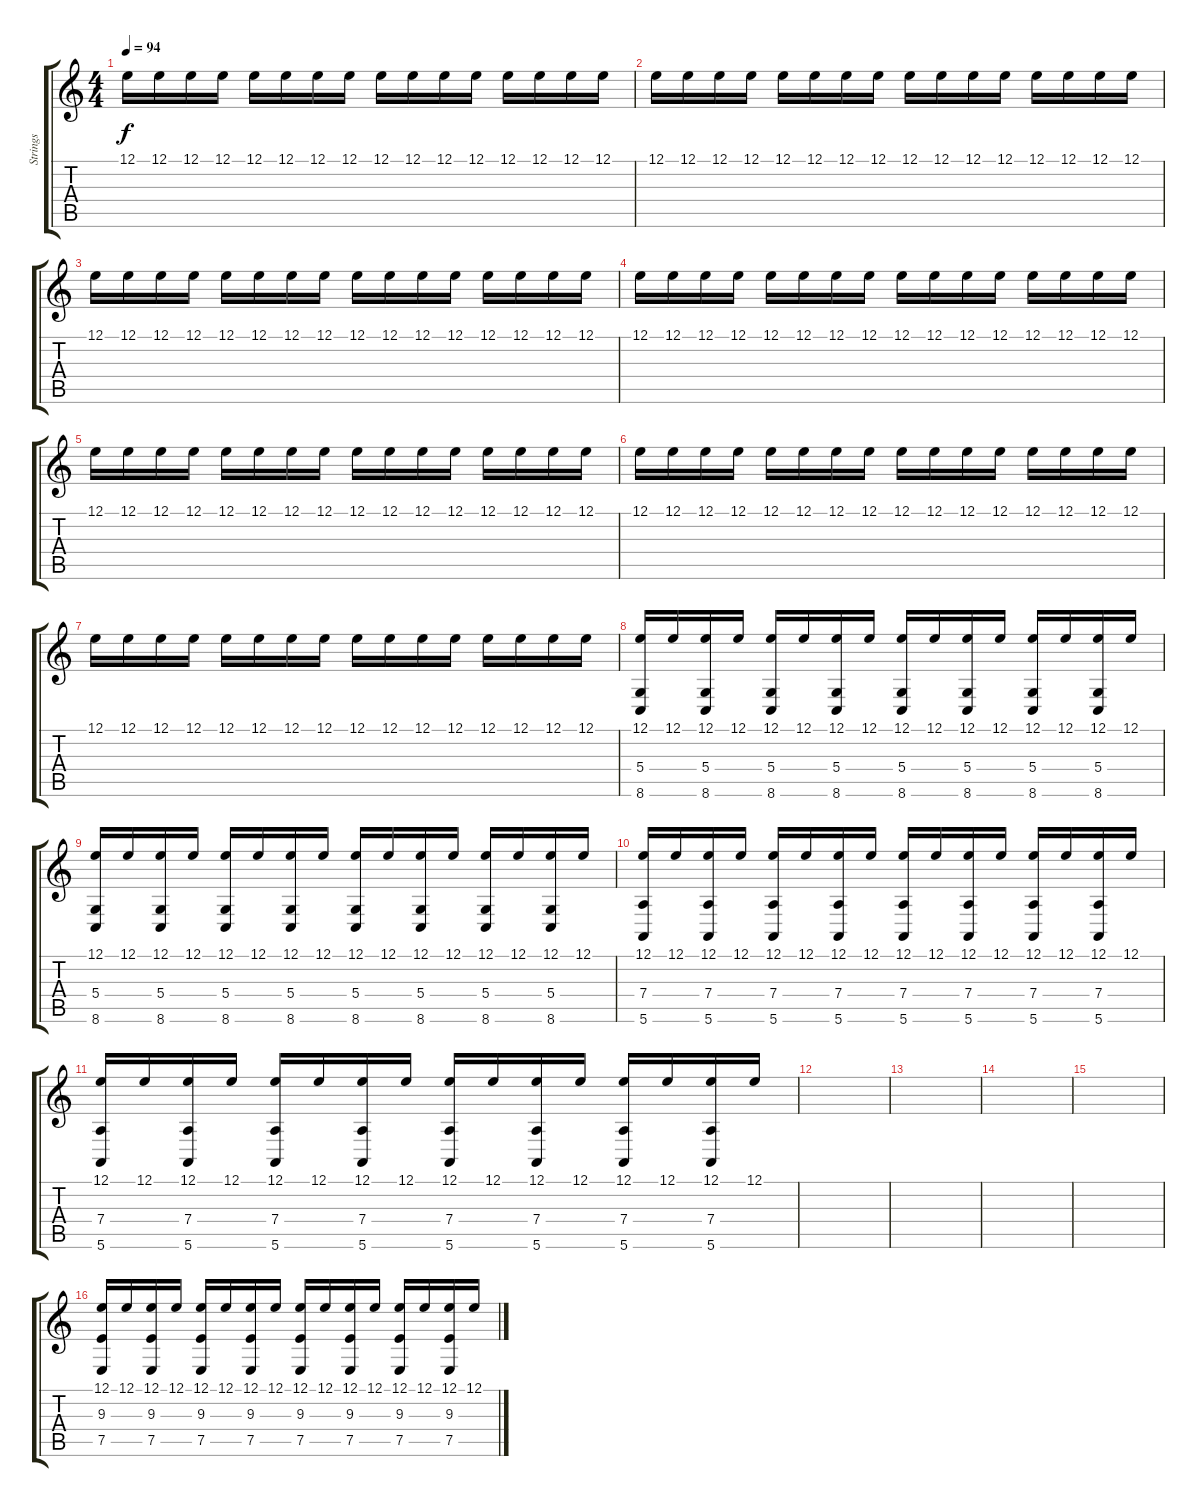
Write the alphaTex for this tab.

\track ("Strings" "Strings") {instrument stringensemble1}
\staff {score tabs}
\tuning (E4 B3 G3 D3 A2 E2) {hide}
\ts (4 4)
\tempo 94
\clef g2
\ks c
12.1.16{dy f} 12.1.16 12.1.16 12.1.16 12.1.16 12.1.16 12.1.16 12.1.16 12.1.16 12.1.16 12.1.16 12.1.16 12.1.16 12.1.16 12.1.16 12.1.16 |
12.1.16 12.1.16 12.1.16 12.1.16 12.1.16 12.1.16 12.1.16 12.1.16 12.1.16 12.1.16 12.1.16 12.1.16 12.1.16 12.1.16 12.1.16 12.1.16 |
12.1.16 12.1.16 12.1.16 12.1.16 12.1.16 12.1.16 12.1.16 12.1.16 12.1.16 12.1.16 12.1.16 12.1.16 12.1.16 12.1.16 12.1.16 12.1.16 |
12.1.16 12.1.16 12.1.16 12.1.16 12.1.16 12.1.16 12.1.16 12.1.16 12.1.16 12.1.16 12.1.16 12.1.16 12.1.16 12.1.16 12.1.16 12.1.16 |
12.1.16 12.1.16 12.1.16 12.1.16 12.1.16 12.1.16 12.1.16 12.1.16 12.1.16 12.1.16 12.1.16 12.1.16 12.1.16 12.1.16 12.1.16 12.1.16 |
12.1.16 12.1.16 12.1.16 12.1.16 12.1.16 12.1.16 12.1.16 12.1.16 12.1.16 12.1.16 12.1.16 12.1.16 12.1.16 12.1.16 12.1.16 12.1.16 |
12.1.16 12.1.16 12.1.16 12.1.16 12.1.16 12.1.16 12.1.16 12.1.16 12.1.16 12.1.16 12.1.16 12.1.16 12.1.16 12.1.16 12.1.16 12.1.16 |
(12.1 5.4 8.6).16 12.1.16 (12.1 5.4 8.6).16 12.1.16 (12.1 5.4 8.6).16 12.1.16 (12.1 5.4 8.6).16 12.1.16 (12.1 5.4 8.6).16 12.1.16 (12.1 5.4 8.6).16 12.1.16 (12.1 5.4 8.6).16 12.1.16 (12.1 5.4 8.6).16 12.1.16 |
(12.1 5.4 8.6).16 12.1.16 (12.1 5.4 8.6).16 12.1.16 (12.1 5.4 8.6).16 12.1.16 (12.1 5.4 8.6).16 12.1.16 (12.1 5.4 8.6).16 12.1.16 (12.1 5.4 8.6).16 12.1.16 (12.1 5.4 8.6).16 12.1.16 (12.1 5.4 8.6).16 12.1.16 |
(12.1 7.4 5.6).16 12.1.16 (12.1 7.4 5.6).16 12.1.16 (12.1 7.4 5.6).16 12.1.16 (12.1 7.4 5.6).16 12.1.16 (12.1 7.4 5.6).16 12.1.16 (12.1 7.4 5.6).16 12.1.16 (12.1 7.4 5.6).16 12.1.16 (12.1 7.4 5.6).16 12.1.16 |
(12.1 7.4 5.6).16 12.1.16 (12.1 7.4 5.6).16 12.1.16 (12.1 7.4 5.6).16 12.1.16 (12.1 7.4 5.6).16 12.1.16 (12.1 7.4 5.6).16 12.1.16 (12.1 7.4 5.6).16 12.1.16 (12.1 7.4 5.6).16 12.1.16 (12.1 7.4 5.6).16 12.1.16 |
|
|
|
|
(12.1 9.3 7.5).16 12.1.16 (12.1 9.3 7.5).16 12.1.16 (12.1 9.3 7.5).16 12.1.16 (12.1 9.3 7.5).16 12.1.16 (12.1 9.3 7.5).16 12.1.16 (12.1 9.3 7.5).16 12.1.16 (12.1 9.3 7.5).16 12.1.16 (12.1 9.3 7.5).16 12.1.16
